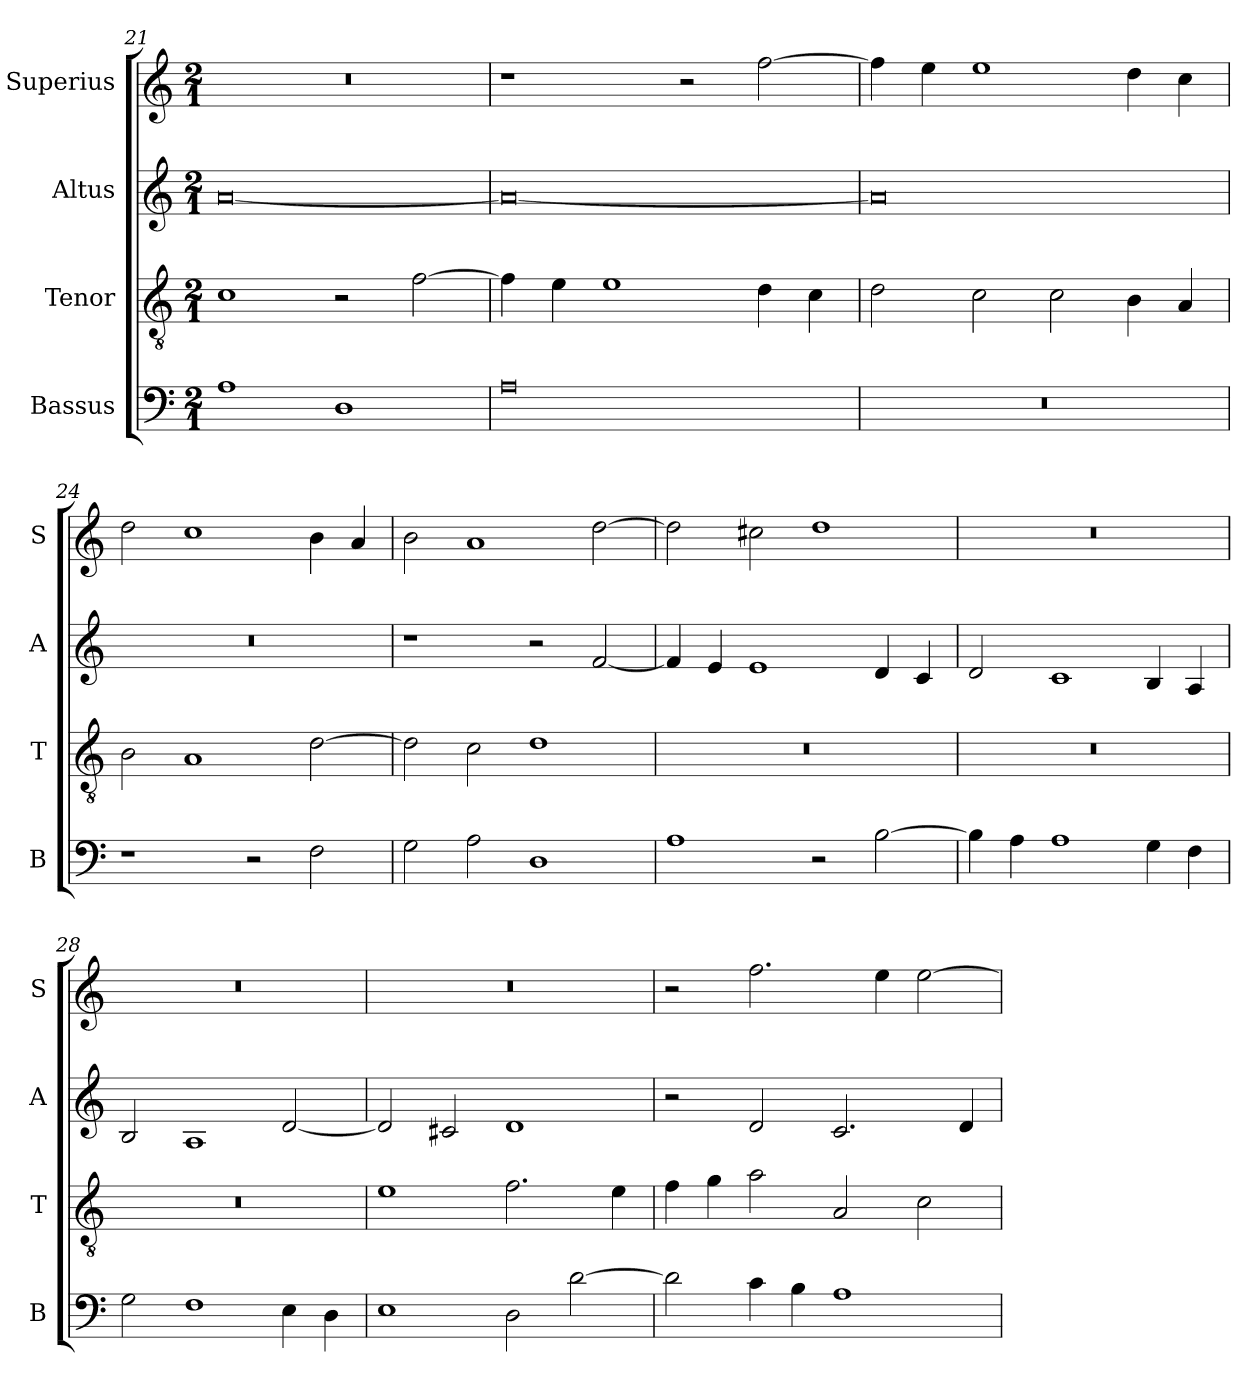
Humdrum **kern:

**kern	**kern	**kern	**kern
*part4	*part3	*part2	*part1
*staff4	*staff3	*staff2	*staff1
*I"Bassus	*I"Tenor	*I"Altus	*I"Superius
*I'B	*I'T	*I'A	*I'S
*clefF4	*clefGv2	*clefG2	*clefG2
*k[]	*k[]	*k[]	*k[]
*C:	*C:	*C:	*C:
*M2/1	*M2/1	*M2/1	*M2/1
=21	=21	=21	=21
1A	1c	[0a	0r
1D	2r	.	.
.	[2f	.	.
=22	=22	=22	=22
0A	4f]	0a_	1r
.	4e	.	.
.	1e	.	.
.	.	.	2r
.	4d	.	[2ff
.	4c	.	.
=23	=23	=23	=23
0r	2d	0a]	4ff]
.	.	.	4ee
.	2c	.	1ee
.	2c	.	.
.	4B	.	4dd
.	4A	.	4cc
=24	=24	=24	=24
1r	2B	0r	2dd
.	1A	.	1cc
2r	.	.	.
2F	[2d	.	4b
.	.	.	4a
=25	=25	=25	=25
2G	2d]	1r	2b
2A	2c	.	1a
1D	1d	2r	.
.	.	[2f	[2dd
=26	=26	=26	=26
1A	0r	4f]	2dd]
.	.	4e	.
.	.	1e	2cc#X
2r	.	.	1dd
[2B	.	4d	.
.	.	4c	.
=27	=27	=27	=27
4B]	0r	2d	0r
4A	.	.	.
1A	.	1c	.
4G	.	4B	.
4F	.	4A	.
=28	=28	=28	=28
2G	0r	2B	0r
1F	.	1A	.
4E	.	[2d	.
4D	.	.	.
=29	=29	=29	=29
1E	1e	2d]	0r
.	.	2c#X	.
2D	2.f	1d	.
[2d	.	.	.
.	4e	.	.
=30	=30	=30	=30
2d]	4f	2r	2r
.	4g	.	.
4c	2a	2d	2.ff
4B	.	.	.
1A	2A	2.c	.
.	.	.	4ee
.	2c	.	[2ee
.	.	4d	.
=	=	=	=
*-	*-	*-	*-
